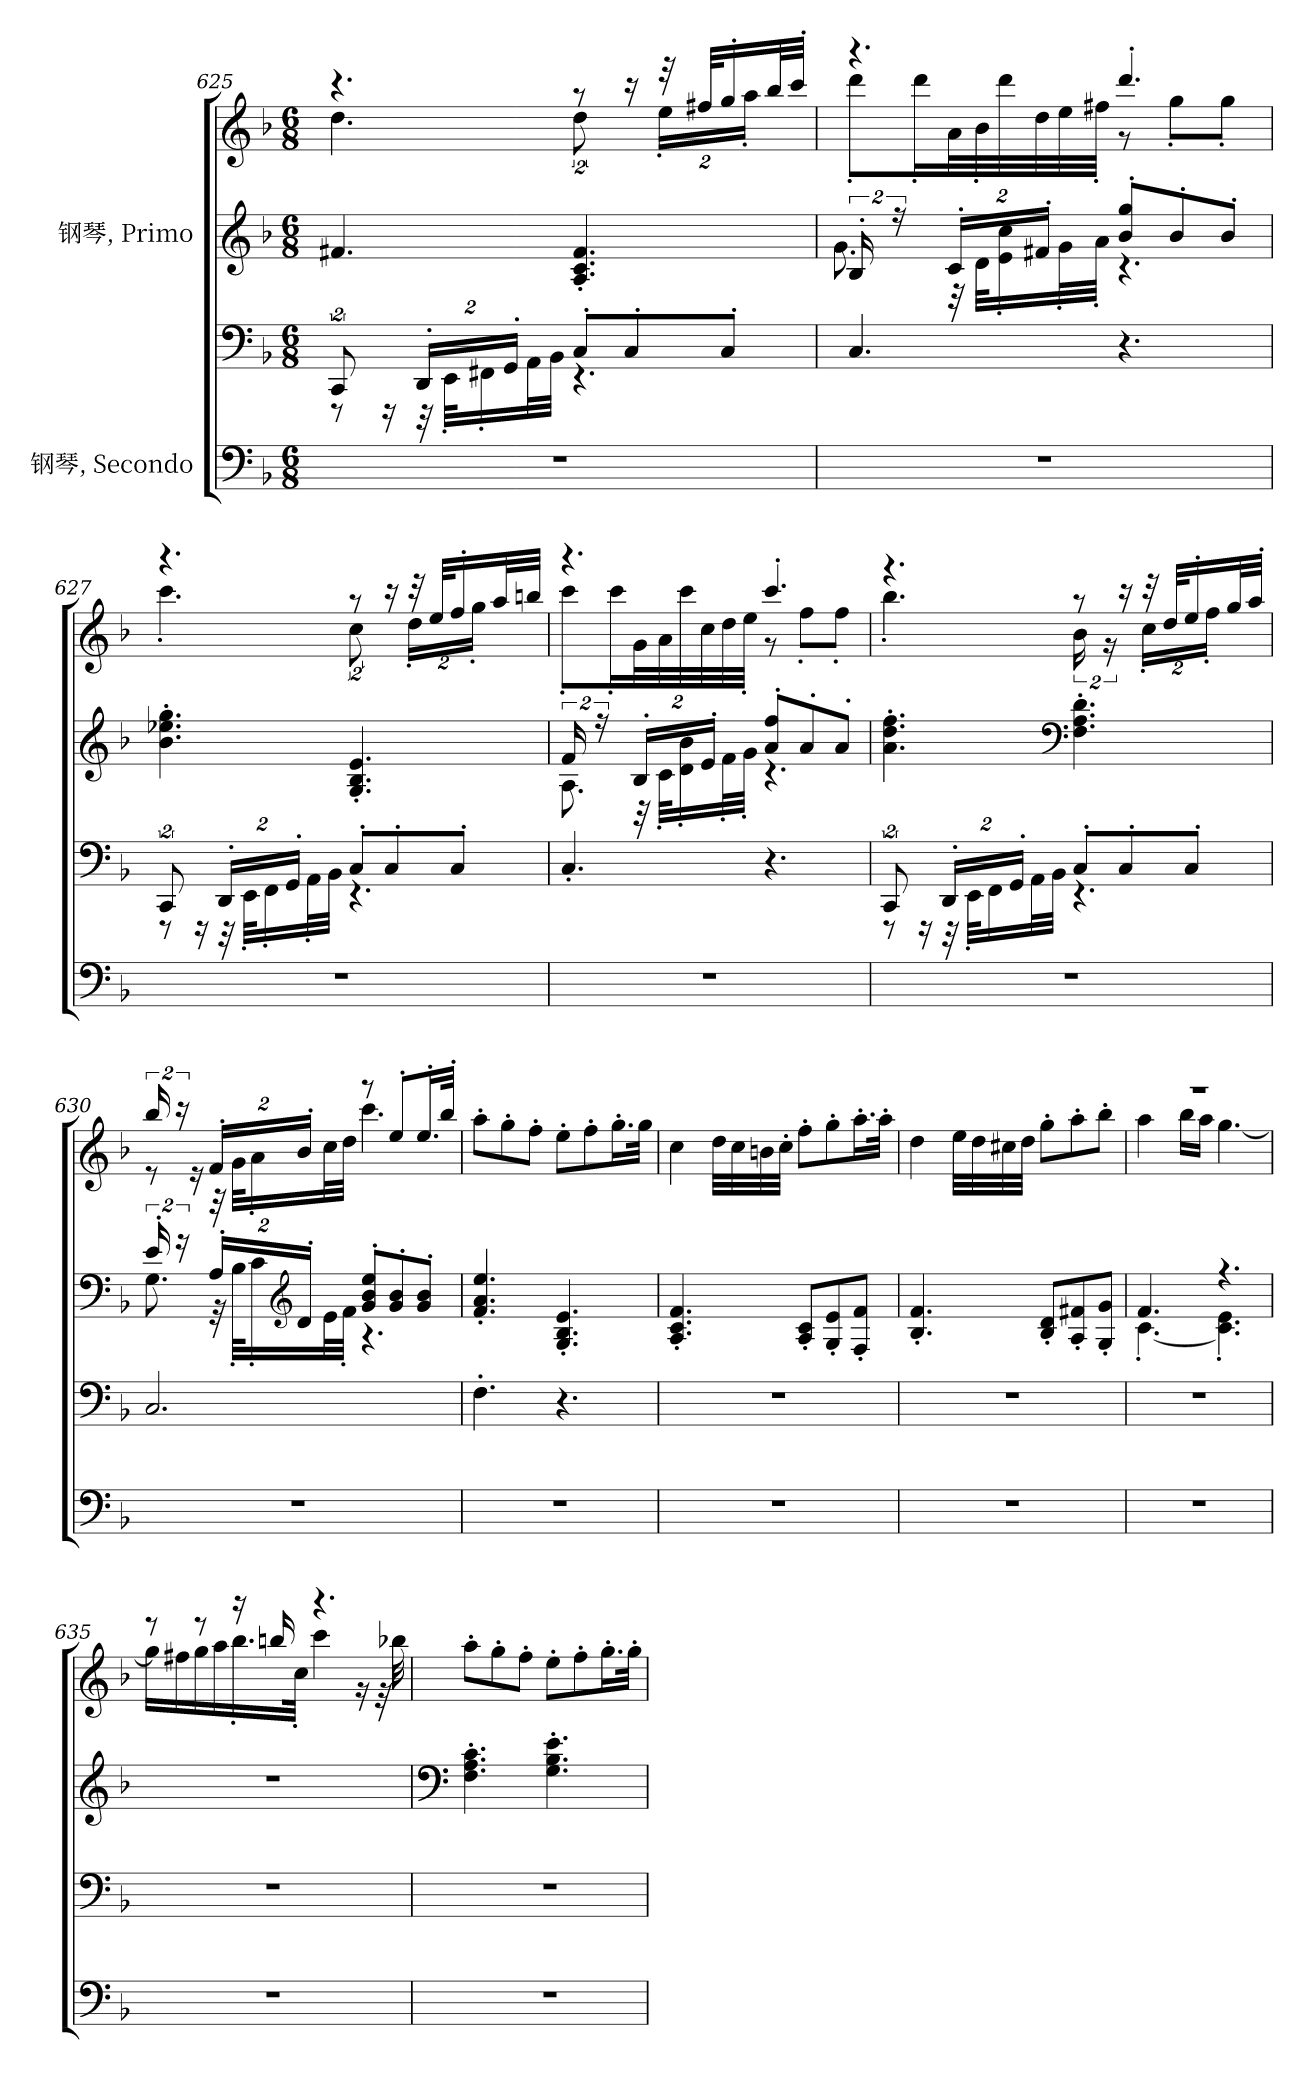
**kern	**kern	**kern	**kern
*part2	*part2	*part1	*part1
*staff4	*staff3	*staff2	*staff1
*I"钢琴, Secondo	*	*I"钢琴, Primo	*
*clefF4	*clefF4	*clefG2	*clefG2
*k[b-]	*k[b-]	*k[b-]	*k[b-]
*M6/8	*M6/8	*M6/8	*M6/8
=625	=625	=625	=625
*	*^	*	*^
2.r	16%3CC/	8r	4.f#X/	4.r	4.dd\
.	.	16r	.	.	.
.	32%3DD'/L	32r	.	.	.
.	.	32EE'\KLL	.	.	.
.	.	16FF#X'\	.	.	.
.	32%3GG'/J	.	.	.	.
.	.	32AA\L	.	.	.
.	.	32BB-\JJJ	.	.	.
.	8C'/L	4.r	4.A/' 4.c/' 4.f#/'	8r	16%3dd\
.	8C'/	.	.	16r	.
.	.	.	.	32r	32%3ee'\L
.	.	.	.	32ff#X/KLL	.
.	8C'/J	.	.	16gg'/	.
.	.	.	.	.	32%3aa'\J
.	.	.	.	32bb-/L	.
.	.	.	.	32ccc'/JJJ	.
*	*v	*v	*	*	*
!!LO:LB:g=z	!!
=626	=626	=626	=626	=626
*	*	*^	*	*
2.r	4.C/	32%3B-'/	8.g\	4.r	8ddd'\L
.	.	32%3r	.	.	.
.	.	.	.	.	16ddd'\L
.	.	32%3c'/L	32r	.	32a\L
.	.	.	32d\KLL	.	32b-'\
.	.	.	16e\' 16cc\'	.	32ddd\
.	.	32%3f#X'/J	.	.	32dd\
.	.	.	32g'\L	.	32ee\
.	.	.	32a'\JJJ	.	32ff#X'\JJJ
.	4.r	8b-/' 8gg/'L	4.r	4.ddd'/	8r
.	.	8b-'/	.	.	8gg'\L
.	.	8b-'/J	.	.	8gg'\J
*	*	*v	*v	*	*
=627	=627	=627	=627	=627
*	*^	*	*	*
2.r	16%3CC/	8r	4.b-\' 4.ee-X\' 4.gg\'	4.r	4.ccc'\
.	.	16r	.	.	.
.	32%3DD'/L	32r	.	.	.
.	.	32EE'\KLL	.	.	.
.	.	16FF'\	.	.	.
.	32%3GG'/J	.	.	.	.
.	.	32AA'\L	.	.	.
.	.	32BB-\JJJ	.	.	.
*	*	*	*	*MM105	*
.	8C'/L	4.r	4.G/' 4.B-/' 4.e/'	8r	16%3cc\
.	8C'/	.	.	16r	.
.	.	.	.	32r	32%3dd'\L
.	.	.	.	32ee/KLL	.
.	8C'/J	.	.	16ff'/	.
.	.	.	.	.	32%3gg'\J
.	.	.	.	32aa/L	.
.	.	.	.	32bbn/JJJ	.
*	*v	*v	*	*	*
!!LO:PB:g=z	!!
=628	=628	=628	=628	=628
*	*	*^	*	*
2.r	4.C'/	32%3f/	8.A\	4.r	8ccc'\L
.	.	32%3r	.	.	.
.	.	.	.	.	16ccc'\L
.	.	32%3B-'/L	32r	.	32g\L
.	.	.	32c'\KLL	.	32a\
.	.	.	16d\' 16b-\'	.	32ccc\
.	.	32%3e'/J	.	.	32cc\
.	.	.	32f'\L	.	32dd\
.	.	.	32g'\JJJ	.	32ee'\JJJ
.	4.r	8a/' 8ff/'L	4.r	4.ccc'/	8r
.	.	8a'/	.	.	8ff'\L
.	.	8a'/J	.	.	8ff'\J
*	*	*v	*v	*	*
=629	=629	=629	=629	=629
*	*^	*	*	*
2.r	16%3CC/	8r	4.a\' 4.dd\' 4.ff\'	4.r	4.bb-'\
.	.	16r	.	.	.
.	32%3DD'/L	32r	.	.	.
.	.	32EE'\KLL	.	.	.
.	.	16FF\	.	.	.
.	32%3GG'/J	.	.	.	.
.	.	32AA\L	.	.	.
.	.	32BB-\JJJ	.	.	.
*	*	*	*clefF4	*	*
.	8C'/L	4.r	4.F\' 4.A\' 4.d\'	8r	32%3b-\
.	.	.	.	.	32%3r
.	8C'/	.	.	16r	.
.	.	.	.	32r	32%3cc'\L
.	.	.	.	32dd/KLL	.
.	8C'/J	.	.	16ee'/	.
.	.	.	.	.	32%3ff'\J
.	.	.	.	32gg/L	.
.	.	.	.	32aa'/JJJ	.
*	*v	*v	*	*	*
!!LO:LB:g=z	!!
=630	=630	=630	=630	=630
*	*	*	*MM110	*
*	*	*^	*	*
2.r	2.C/	32%3e'/	8.G\	32%3bb-/	8r
.	.	32%3r	.	32%3r	.
*	*	*	*	*MM105	*
.	.	.	.	.	16r
.	.	32%3A'/L	32r	32%3f'/L	32r
.	.	.	32B-'\KLL	.	32g\KLL
*	*	*	*	*MM100	*
.	.	.	16c'\	.	16a'\
*	*	*clefG2	*	*	*
.	.	32%3d'/J	.	32%3b-'/J	.
.	.	.	32e\L	.	32cc\L
.	.	.	32f'\JJJ	.	32dd\JJJ
*	*	*	*	*MM95	*
.	.	8g/' 8b-/' 8ee/'L	4.r	8r	4.ccc\
*	*	*	*	*MM90	*
.	.	8g/' 8b-/'	.	8ee'/L	.
*	*	*	*	*MM85	*
.	.	8g/' 8b-/'J	.	16.ee'/L	.
.	.	.	.	32bb-'/JJk	.
*	*	*v	*v	*	*
*	*	*	*v	*v
=631	=631	=631	=631
*	*	*	*MM80
2.r	4.F'\	4.f/' 4.a/' 4.ee/'	8aa'\L
.	.	.	8gg'\
.	.	.	8ff'\J
.	4.r	4.G/' 4.B-/' 4.e/'	8ee'\L
.	.	.	8ff'\
.	.	.	16.gg'\L
.	.	.	32gg\JJk
=632	=632	=632	=632
2.r	2.r	4.A/' 4.c/' 4.f/'	4cc\
.	.	.	32dd\LLL
.	.	.	32cc\
.	.	.	32bn\
.	.	.	32cc'\JJJ
.	.	8A/' 8c/'L	8ff'\L
.	.	8G/' 8e/'	8gg'\
.	.	8F/' 8f/'J	16.aa'\L
.	.	.	32aa'\JJk
!!LO:LB:g=z
=633	=633	=633	=633
2.r	2.r	4.B-/' 4.f/'	4dd\
.	.	.	32ee\LLL
.	.	.	32dd\
.	.	.	32cc#X\
.	.	.	32dd\JJJ
.	.	8B-/' 8d/'L	8gg'\L
.	.	8A/' 8f#X/'	8aa'\
.	.	8G/' 8g/'J	8bb-'\J
=634	=634	=634	=634
*	*	*^	*^
2.r	2.r	4.f/	[4.c'\	2.r	4aa\
.	.	.	.	.	16bb-\LL
.	.	.	.	.	16aa\JJ
.	.	4.r	4.c\]' 4.e\'	.	[4.gg\
*	*	*v	*v	*	*
=635	=635	=635	=635	=635
2.r	2.r	2.r	8r	16gg\LL]
.	.	.	.	16ff#X\
.	.	.	8r	16gg\
.	.	.	.	16aa\
.	.	.	16r	16.bb-'\
.	.	.	16bbn/	.
.	.	.	.	32cc'\JJk
*	*	*	*MM60	*
.	.	.	4.r	4ccc\
.	.	.	.	16r
.	.	.	.	32r
.	.	.	.	32bb-X\
*	*	*	*v	*v
=636	=636	=636	=636
*	*	*clefF4	*
2.r	2.r	4.F\' 4.A\' 4.c\'	8aa'\L
.	.	.	8gg'\
.	.	.	8ff'\J
.	.	4.G\' 4.B-\' 4.e\'	8ee'\L
.	.	.	8ff'\
.	.	.	16.gg'\L
.	.	.	32gg'\JJk
=	=	=	=
*-	*-	*-	*-
